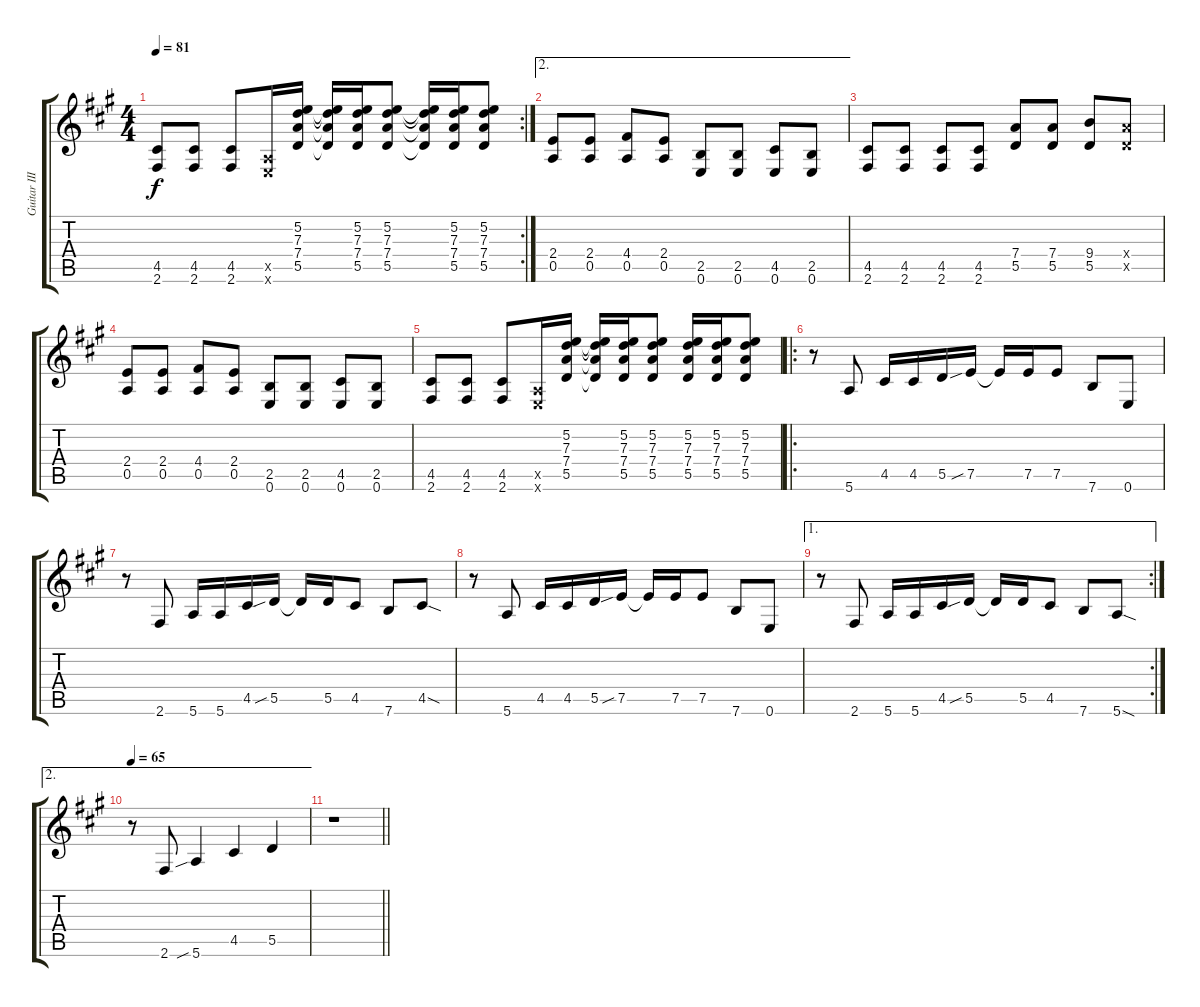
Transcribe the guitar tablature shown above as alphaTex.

\track ("Guitar III" "Guitar III") {instrument distortionguitar}
\staff {score tabs}
\tuning (E4 B3 G3 D3 A2 E2) {hide}
\rc 2
\ts (4 4)
\tempo 81
\clef g2
\ks a
(4.5 2.6).8{dy f} (4.5 2.6).8 (4.5 2.6).8 (0.5{x} 0.6{x}).16 (5.2 7.3 7.4 5.5).16 (5.2{t} 7.3{t} 7.4{t} 5.5{t}).16 (5.2 7.3 7.4 5.5).16 (5.2 7.3 7.4 5.5).8 (5.2{t} 7.3{t} 7.4{t} 5.5{t}).16 (5.2 7.3 7.4 5.5).16 (5.2 7.3 7.4 5.5).8 |
\ae 2
(2.4 0.5).8 (2.4 0.5).8 (4.4 0.5).8 (2.4 0.5).8 (2.5 0.6).8 (2.5 0.6).8 (4.5 0.6).8 (2.5 0.6).8 |
(4.5 2.6).8 (4.5 2.6).8 (4.5 2.6).8 (4.5 2.6).8 (7.4 5.5).8 (7.4 5.5).8 (9.4 5.5).8 (7.4{x} 5.5{x}).8 |
(2.4 0.5).8 (2.4 0.5).8 (4.4 0.5).8 (2.4 0.5).8 (2.5 0.6).8 (2.5 0.6).8 (4.5 0.6).8 (2.5 0.6).8 |
(4.5 2.6).8 (4.5 2.6).8 (4.5 2.6).8 (0.5{x} 0.6{x}).16 (5.2 7.3 7.4 5.5).16 (5.2{t} 7.3{t} 7.4{t} 5.5{t}).16 (5.2 7.3 7.4 5.5).16 (5.2 7.3 7.4 5.5).8 (5.2 7.3 7.4 5.5).16 (5.2 7.3 7.4 5.5).16 (5.2 7.3 7.4 5.5).8 |
\ro
r.8{instrument electricguitarmuted} 5.6.8 4.5.16 4.5.16 5.5.16 7.5{sib}.16 7.5{t}.16 7.5.16 7.5.8 7.6.8 0.6.8 |
r.8 2.6.8 5.6.16 5.6.16 4.5.16 5.5{sib}.16 5.5{t}.16 5.5.16 4.5.8 7.6.8 4.5{sod}.8 |
r.8 5.6.8 4.5.16 4.5.16 5.5.16 7.5{sib}.16 7.5{t}.16 7.5.16 7.5.8 7.6.8 0.6.8 |
\ae 1
\rc 2
r.8 2.6.8 5.6.16 5.6.16 4.5.16 5.5{sib}.16 5.5{t}.16 5.5.16 4.5.8 7.6.8 5.6{sod}.8 |
\ae 2
\tempo 65
r.8 2.6.8 5.6{sib}.4 4.5.4 5.5.4 |
\barLineRight lightlight
r.1
